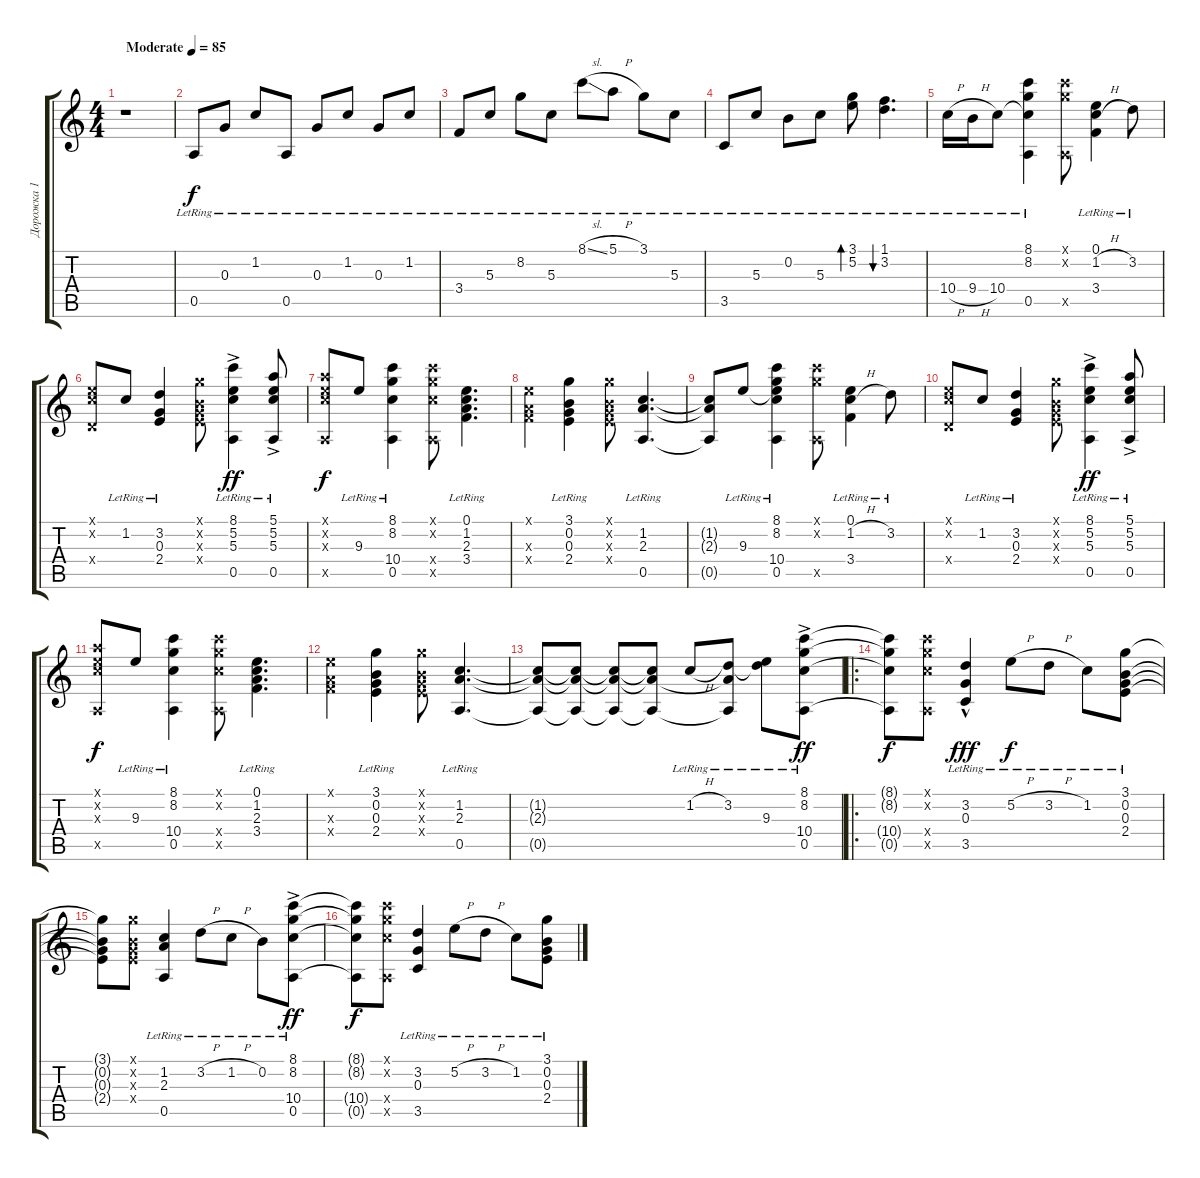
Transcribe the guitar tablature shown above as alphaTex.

\track ("Дорожка 1" "Дорожка 1") {instrument acousticguitarsteel}
\staff {score tabs}
\tuning (E4 B3 G3 D3 A2 E2) {hide}
\ts (4 4)
\tempo (85 "Moderate")
\clef g2
\ks c
r.1{dy f instrument acousticguitarsteel} |
0.5{lr}.8 0.3{lr}.8 1.2{lr}.8 0.5{lr}.8 0.3{lr}.8 1.2{lr}.8 0.3{lr}.8 1.2{lr}.8 |
3.4{lr}.8 5.3{lr}.8 8.2{lr}.8 5.3{lr}.8 8.1{sl lr}.8 5.1{h lr}.8 3.1{lr}.8 5.3{lr}.8 |
3.5{lr}.8 5.3{lr}.8 0.2{lr}.8 5.3{lr}.8 (3.1{lr} 5.2{lr}).8{bd 30} (1.1{lr} 3.2{lr}).4{d bu 30} |
10.4{h lr}.16 9.4{h lr}.16 10.4{lr}.8 (8.1{lr} 8.2{lr} 10.4{t} 0.5{lr}).4 (8.1{x} 8.2{x} 0.5{x}).8 (0.1{lr} 1.2{h lr} 3.4{lr}).4 3.2{lr}.8 |
(0.1{x} 1.2{x} 0.4{x}).8 1.2{lr}.8 (3.2{lr} 0.3{lr} 2.4{lr}).4 (3.1{x} 0.2{x} 0.3{x} 2.4{x}).8 (8.1{ac lr} 5.2{lr} 5.3{lr} 0.5{lr}).4{dy ff} (5.1{ac lr} 5.2{lr} 5.3{lr} 0.5{lr}).8 |
(5.1{x} 5.2{x} 5.3{x} 0.5{x}).8{dy f} 9.3{lr}.8 (8.1{lr} 8.2{lr} 10.4{lr} 0.5{lr}).4 (8.1{x} 8.2{x} 10.4{x} 0.5{x}).8 (0.1{lr} 1.2{lr} 2.3{lr} 3.4{lr}).4{d} |
(0.1{x} 2.3{x} 3.4{x}).4 (3.1{lr} 0.2{lr} 0.3{lr} 2.4{lr}).4 (3.1{x} 0.2{x} 0.3{x} 2.4{x}).8 (1.2{lr} 2.3{lr} 0.5{lr}).4{d} |
(1.2{t} 2.3{t} 0.5{t}).8 9.3{lr}.8 (8.1{lr} 8.2{lr} 9.3{t} 10.4{lr} 0.5{lr}).4 (8.1{x} 8.2{x} 0.5{x}).8 (0.1{lr} 1.2{h lr} 3.4{lr}).4 3.2{lr}.8 |
(0.1{x} 1.2{x} 0.4{x}).8 1.2{lr}.8 (3.2{lr} 0.3{lr} 2.4{lr}).4 (3.1{x} 0.2{x} 0.3{x} 2.4{x}).8 (8.1{ac lr} 5.2{lr} 5.3{lr} 0.5{lr}).4{dy ff} (5.1{ac lr} 5.2{lr} 5.3{lr} 0.5{lr}).8 |
(5.1{x} 5.2{x} 5.3{x} 0.5{x}).8{dy f} 9.3{lr}.8 (8.1{lr} 8.2{lr} 10.4{lr} 0.5{lr}).4 (8.1{x} 8.2{x} 10.4{x} 0.5{x}).8 (0.1{lr} 1.2{lr} 2.3{lr} 3.4{lr}).4{d} |
(0.1{x} 2.3{x} 3.4{x}).4 (3.1{lr} 0.2{lr} 0.3{lr} 2.4{lr}).4 (3.1{x} 0.2{x} 0.3{x} 2.4{x}).8 (1.2{lr} 2.3{lr} 0.5{lr}).4{d} |
(1.2{t} 2.3{t} 0.5{t}).8 (1.2{t} 2.3{t} 0.5{t}).8 (1.2{t} 2.3{t} 0.5{t}).8 (1.2{t} 2.3{t} 0.5{t}).8 1.2{h lr}.8 (3.2{lr} 2.3{t} 0.5{t}).8 (3.2{t} 9.3{lr}).8 (8.1{lr} 8.2{lr} 10.4{lr} 0.5{ac lr}).8{dy ff} |
\ro
(8.1{t} 8.2{t} 10.4{t} 0.5{t}).8{dy f} (8.1{x} 8.2{x} 10.4{x} 0.5{x}).8 (3.2{hac lr} 0.3{hac lr} 3.5{hac lr}).4{dy fff} 5.2{h lr}.8{dy f} 3.2{h lr}.8 1.2{lr}.8 (3.1{lr} 0.2{lr} 0.3{lr} 2.4{lr}).8 |
(3.1{t} 0.2{t} 0.3{t} 2.4{t}).8 (3.1{x} 0.2{x} 0.3{x} 2.4{x}).8 (1.2{lr} 2.3{lr} 0.5{lr}).4 3.2{h lr}.8 1.2{h lr}.8 0.2{lr}.8 (8.1{lr} 8.2{lr} 10.4{lr} 0.5{ac lr}).8{dy ff} |
(8.1{t} 8.2{t} 10.4{t} 0.5{t}).8{dy f} (8.1{x} 8.2{x} 10.4{x} 0.5{x}).8 (3.2{lr} 0.3{lr} 3.5{lr}).4 5.2{h lr}.8 3.2{h lr}.8 1.2{lr}.8 (3.1{lr} 0.2{lr} 0.3{lr} 2.4{lr}).8
